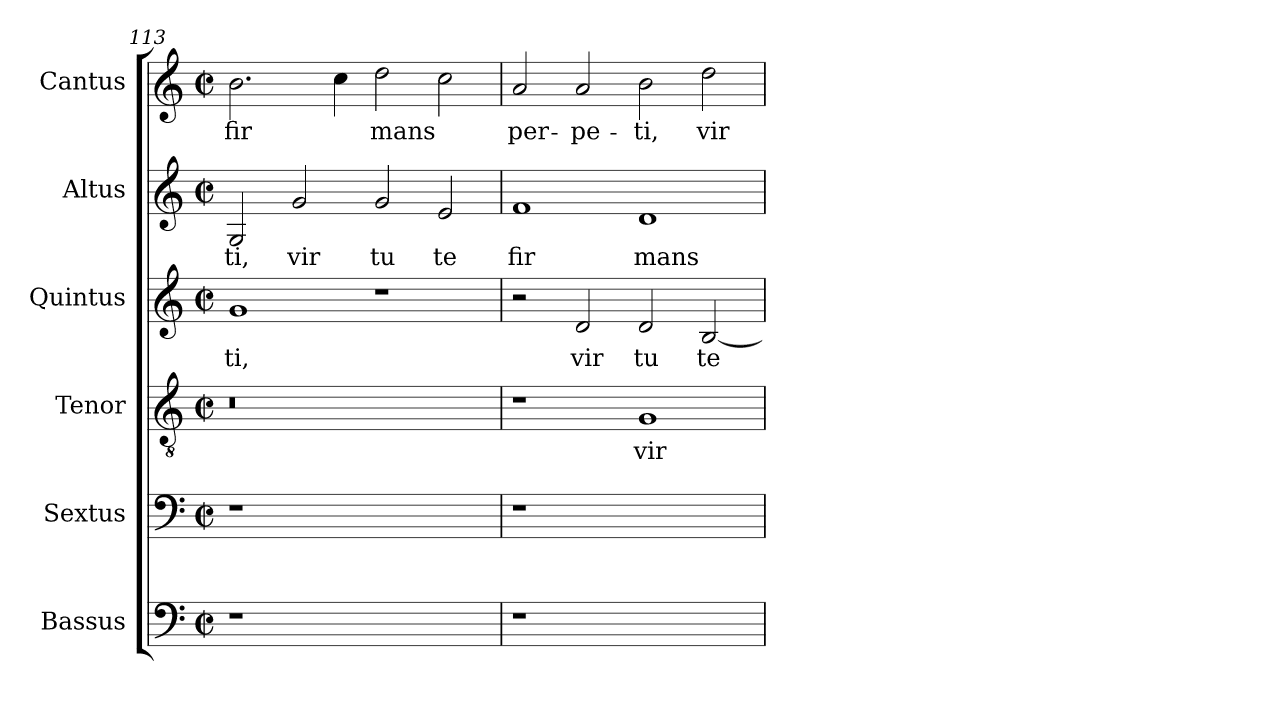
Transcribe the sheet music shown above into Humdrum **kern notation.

**kern	**kern	**kern	**text	**kern	**text	**kern	**text	**kern	**text
*part6	*part5	*part4	*part4	*part3	*part3	*part2	*part2	*part1	*part1
*staff6	*staff5	*staff4	*staff4	*staff3	*staff3	*staff2	*staff2	*staff1	*staff1
*I"Bassus	*I"Sextus	*I"Tenor	*	*I"Quintus	*	*I"Altus	*	*I"Cantus	*
*I'Bassus	*I'Sextus	*I'Tenor	*	*I'Quintus	*	*I'Altus	*	*I'Cantus	*
*clefF4	*clefF4	*clefGv2	*	*clefG2	*	*clefG2	*	*clefG2	*
*k[]	*k[]	*k[]	*	*k[]	*	*k[]	*	*k[]	*
*C:	*C:	*C:	*	*C:	*	*C:	*	*C:	*
*M2/2	*M2/2	*M2/2	*	*M2/2	*	*M2/2	*	*M2/2	*
*met(c|)	*met(c|)	*met(c|)	*	*met(c|)	*	*met(c|)	*	*met(c|)	*
=113	=113	=113	=113	=113	=113	=113	=113	=113	=113
!	!	!	!	!	!LO:LY:b:cj	!	!LO:LY:b:cj	!	!LO:LY:b:cj
1r	1r	0r	.	1g	ti,	2G/	ti,	2.b\	fir-
!	!	!	!	!	!	!	!LO:LY:b:cj	!	!
.	.	.	.	.	.	2g/	vir	.	.
!	!	!	!	!	!	!	!	!	!LO:LY:b:cj
.	.	.	.	.	.	.	.	4cc\	--
!	!	!	!	!	!	!	!LO:LY:b:cj	!	!LO:LY:b:cj
1ryy	1ryy	.	.	1r	.	2g/	tu	2dd\	-mans
!	!	!	!	!	!	!	!LO:LY:b:cj	!	!LO:LY:b:cj
.	.	.	.	.	.	2e/	te	2cc\	.
=114	=114	=114	=114	=114	=114	=114	=114	=114	=114
!	!	!	!	!	!	!	!LO:LY:b:cj	!	!LO:LY:b:cj
1r	1r	1r	.	2r	.	1f	fir	2a/	per-
!	!	!	!	!	!LO:LY:b:cj	!	!	!	!LO:LY:b:cj
.	.	.	.	2d/	vir	.	.	2a/	-pe-
!	!	!	!LO:LY:b:cj	!	!LO:LY:b:cj	!	!LO:LY:b:cj	!	!LO:LY:b:cj
1ryy	1ryy	1G	vir	2d/	tu	1d	mans	2b\	-ti,
!	!	!	!	!	!LO:LY:b:cj	!	!	!	!LO:LY:b:cj
.	.	.	.	[<2B/	te	.	.	2dd\	vir-
=	=	=	=	=	=	=	=	=	=
*-	*-	*-	*-	*-	*-	*-	*-	*-	*-
